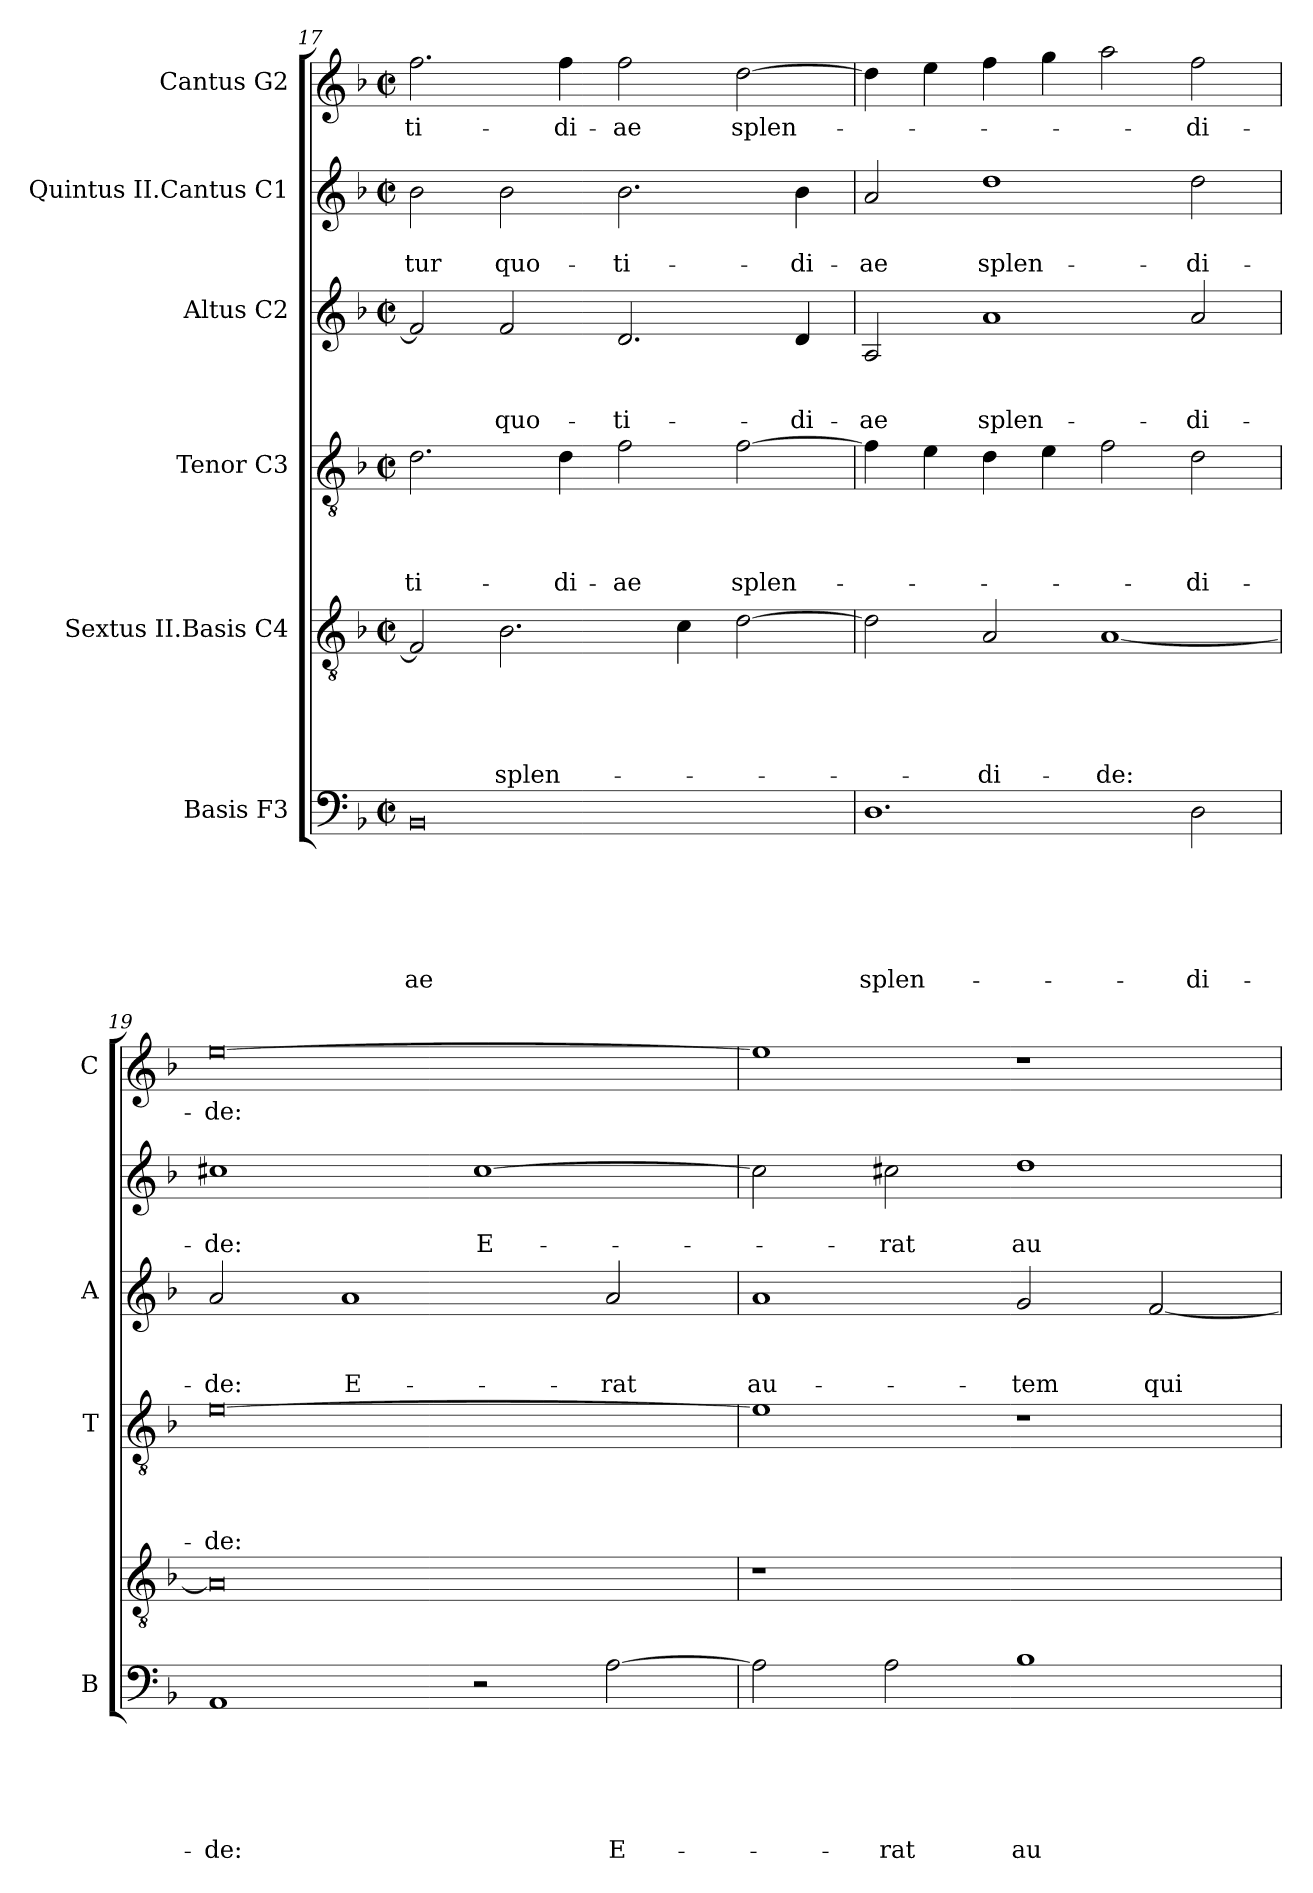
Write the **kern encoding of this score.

**kern	**text	**text	**text	**text	**text	**text	**kern	**text	**text	**text	**text	**text	**kern	**text	**text	**text	**text	**kern	**text	**text	**text	**kern	**text	**text	**kern	**text
*part6	*part6	*part6	*part6	*part6	*part6	*part6	*part5	*part5	*part5	*part5	*part5	*part5	*part4	*part4	*part4	*part4	*part4	*part3	*part3	*part3	*part3	*part2	*part2	*part2	*part1	*part1
*staff6	*staff6	*staff6	*staff6	*staff6	*staff6	*staff6	*staff5	*staff5	*staff5	*staff5	*staff5	*staff5	*staff4	*staff4	*staff4	*staff4	*staff4	*staff3	*staff3	*staff3	*staff3	*staff2	*staff2	*staff2	*staff1	*staff1
*I"Basis F3	*	*	*	*	*	*	*I"Sextus II.Basis C4	*	*	*	*	*	*I"Tenor C3	*	*	*	*	*I"Altus C2	*	*	*	*I"Quintus II.Cantus C1	*	*	*I"Cantus G2	*
*I'B	*	*	*	*	*	*	*	*	*	*	*	*	*I'T	*	*	*	*	*I'A	*	*	*	*	*	*	*I'C	*
!!LO:PB:g=z
*clefF4	*	*	*	*	*	*	*clefGv2	*	*	*	*	*	*clefGv2	*	*	*	*	*clefG2	*	*	*	*clefG2	*	*	*clefG2	*
*k[b-]	*	*	*	*	*	*	*k[b-]	*	*	*	*	*	*k[b-]	*	*	*	*	*k[b-]	*	*	*	*k[b-]	*	*	*k[b-]	*
*F:	*	*	*	*	*	*	*F:	*	*	*	*	*	*F:	*	*	*	*	*F:	*	*	*	*F:	*	*	*F:	*
*M2/2	*	*	*	*	*	*	*M2/2	*	*	*	*	*	*M2/2	*	*	*	*	*M2/2	*	*	*	*M2/2	*	*	*M2/2	*
*met(c|)	*	*	*	*	*	*	*met(c|)	*	*	*	*	*	*met(c|)	*	*	*	*	*met(c|)	*	*	*	*met(c|)	*	*	*met(c|)	*
=17	=17	=17	=17	=17	=17	=17	=17	=17	=17	=17	=17	=17	=17	=17	=17	=17	=17	=17	=17	=17	=17	=17	=17	=17	=17	=17
!	!	!	!	!	!	!LO:LY:b	!	!	!	!	!	!	!	!	!	!	!LO:LY:b	!	!	!	!	!	!	!LO:LY:b	!	!LO:LY:b
0BB-	.	.	.	.	.	-ae	2F/]	.	.	.	.	.	2.d\	.	.	.	-ti-	2f/]	.	.	.	2b-\	.	-tur	2.ff\	-ti-
!	!	!	!	!	!	!	!	!	!	!	!	!LO:LY:b	!	!	!	!	!	!	!	!	!LO:LY:b	!	!	!LO:LY:b	!	!
.	.	.	.	.	.	.	2.B-\	.	.	.	.	splen-	.	.	.	.	.	2f/	.	.	quo-	2b-\	.	quo-	.	.
!	!	!	!	!	!	!	!	!	!	!	!	!	!	!	!	!	!LO:LY:b	!	!	!	!	!	!	!	!	!LO:LY:b
.	.	.	.	.	.	.	.	.	.	.	.	.	4d\	.	.	.	-di-	.	.	.	.	.	.	.	4ff\	-di-
!	!	!	!	!	!	!	!	!	!	!	!	!	!	!	!	!	!LO:LY:b	!	!	!	!LO:LY:b	!	!	!LO:LY:b	!	!LO:LY:b
.	.	.	.	.	.	.	.	.	.	.	.	.	2f\	.	.	.	-ae	2.d/	.	.	-ti-	2.b-\	.	-ti-	2ff\	-ae
.	.	.	.	.	.	.	4c\	.	.	.	.	.	.	.	.	.	.	.	.	.	.	.	.	.	.	.
!	!	!	!	!	!	!	!	!	!	!	!	!	!	!	!	!	!LO:LY:b	!	!	!	!	!	!	!	!	!LO:LY:b
.	.	.	.	.	.	.	[2d\	.	.	.	.	.	[2f\	.	.	.	splen-	.	.	.	.	.	.	.	[2dd\	splen-
!	!	!	!	!	!	!	!	!	!	!	!	!	!	!	!	!	!	!	!	!	!LO:LY:b	!	!	!LO:LY:b	!	!
.	.	.	.	.	.	.	.	.	.	.	.	.	.	.	.	.	.	4d/	.	.	-di-	4b-\	.	-di-	.	.
=18	=18	=18	=18	=18	=18	=18	=18	=18	=18	=18	=18	=18	=18	=18	=18	=18	=18	=18	=18	=18	=18	=18	=18	=18	=18	=18
!	!	!	!	!	!	!LO:LY:b	!	!	!	!	!	!	!	!	!	!	!	!	!	!	!LO:LY:b	!	!	!LO:LY:b	!	!
1.D	.	.	.	.	.	splen-	2d\]	.	.	.	.	.	4f\]	.	.	.	.	2A/	.	.	-ae	2a/	.	-ae	4dd\]	.
.	.	.	.	.	.	.	.	.	.	.	.	.	4e\	.	.	.	.	.	.	.	.	.	.	.	4ee\	.
!	!	!	!	!	!	!	!	!	!	!	!	!LO:LY:b	!	!	!	!	!	!	!	!	!LO:LY:b	!	!	!LO:LY:b	!	!
.	.	.	.	.	.	.	2A/	.	.	.	.	-di-	4d\	.	.	.	.	1a	.	.	splen-	1dd	.	splen-	4ff\	.
.	.	.	.	.	.	.	.	.	.	.	.	.	4e\	.	.	.	.	.	.	.	.	.	.	.	4gg\	.
!	!	!	!	!	!	!	!	!	!	!	!	!LO:LY:b	!	!	!	!	!	!	!	!	!	!	!	!	!	!
.	.	.	.	.	.	.	[1A	.	.	.	.	-de:	2f\	.	.	.	.	.	.	.	.	.	.	.	2aa\	.
!	!	!	!	!	!	!LO:LY:b	!	!	!	!	!	!	!	!	!	!	!LO:LY:b	!	!	!	!LO:LY:b	!	!	!LO:LY:b	!	!LO:LY:b
2D\	.	.	.	.	.	-di-	.	.	.	.	.	.	2d\	.	.	.	-di-	2a/	.	.	-di-	2dd\	.	-di-	2ff\	-di-
=19	=19	=19	=19	=19	=19	=19	=19	=19	=19	=19	=19	=19	=19	=19	=19	=19	=19	=19	=19	=19	=19	=19	=19	=19	=19	=19
!	!	!	!	!	!	!LO:LY:b	!	!	!	!	!	!	!	!	!	!	!LO:LY:b	!	!	!	!LO:LY:b	!	!	!LO:LY:b	!	!LO:LY:b
1AA	.	.	.	.	.	-de:	0A]	.	.	.	.	.	[0e	.	.	.	-de:	2a/	.	.	-de:	1cc#X	.	-de:	[0ee	-de:
!	!	!	!	!	!	!	!	!	!	!	!	!	!	!	!	!	!	!	!	!	!LO:LY:b	!	!	!	!	!
.	.	.	.	.	.	.	.	.	.	.	.	.	.	.	.	.	.	1a	.	.	E-	.	.	.	.	.
!	!	!	!	!	!	!	!	!	!	!	!	!	!	!	!	!	!	!	!	!	!	!	!	!LO:LY:b	!	!
2r	.	.	.	.	.	.	.	.	.	.	.	.	.	.	.	.	.	.	.	.	.	[1cc#	.	E-	.	.
!	!	!	!	!	!	!LO:LY:b	!	!	!	!	!	!	!	!	!	!	!	!	!	!	!LO:LY:b	!	!	!	!	!
[2A\	.	.	.	.	.	E-	.	.	.	.	.	.	.	.	.	.	.	2a/	.	.	-rat	.	.	.	.	.
=20	=20	=20	=20	=20	=20	=20	=20	=20	=20	=20	=20	=20	=20	=20	=20	=20	=20	=20	=20	=20	=20	=20	=20	=20	=20	=20
!	!	!	!	!	!	!	!	!	!	!	!	!	!	!	!	!	!	!	!	!	!LO:LY:b	!	!	!	!	!
2A\]	.	.	.	.	.	.	1r	.	.	.	.	.	1e]	.	.	.	.	1a	.	.	au-	2cc#\]	.	.	1ee]	.
!	!	!	!	!	!	!LO:LY:b	!	!	!	!	!	!	!	!	!	!	!	!	!	!	!	!	!	!LO:LY:b	!	!
2A\	.	.	.	.	.	-rat	.	.	.	.	.	.	.	.	.	.	.	.	.	.	.	2cc#X\	.	-rat	.	.
!	!	!	!	!	!	!LO:LY:b	!	!	!	!	!	!	!	!	!	!	!	!	!	!	!LO:LY:b	!	!	!LO:LY:b	!	!
1B-	.	.	.	.	.	au-	1ryy	.	.	.	.	.	1r	.	.	.	.	2g/	.	.	-tem	1dd	.	au-	1r	.
!	!	!	!	!	!	!	!	!	!	!	!	!	!	!	!	!	!	!	!	!	!LO:LY:b	!	!	!	!	!
.	.	.	.	.	.	.	.	.	.	.	.	.	.	.	.	.	.	[2f/	.	.	qui-	.	.	.	.	.
=	=	=	=	=	=	=	=	=	=	=	=	=	=	=	=	=	=	=	=	=	=	=	=	=	=	=
*-	*-	*-	*-	*-	*-	*-	*-	*-	*-	*-	*-	*-	*-	*-	*-	*-	*-	*-	*-	*-	*-	*-	*-	*-	*-	*-
